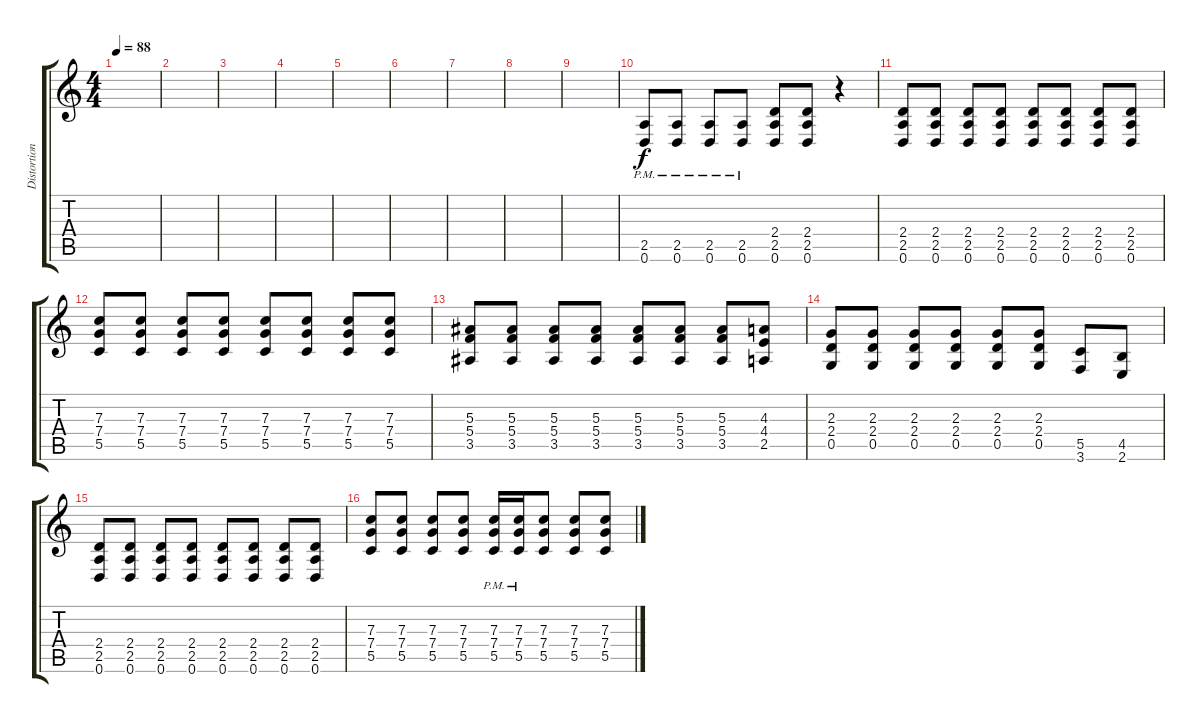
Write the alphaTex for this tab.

\track ("Distortion Guitar" "Distortion") {instrument distortionguitar}
\staff {score tabs}
\tuning (D4 A3 F3 C3 G2 D2) {hide}
\ts (4 4)
\tempo 88
\clef g2
\ks c
|
|
|
|
|
|
|
|
|
(2.5{pm} 0.6{pm}).8 (2.5{pm} 0.6{pm}).8 (2.5{pm} 0.6{pm}).8 (2.5{pm} 0.6{pm}).8 (2.4 2.5 0.6).8 (2.4 2.5 0.6).8 r.4 |
(2.4 2.5 0.6).8 (2.4 2.5 0.6).8 (2.4 2.5 0.6).8 (2.4 2.5 0.6).8 (2.4 2.5 0.6).8 (2.4 2.5 0.6).8 (2.4 2.5 0.6).8 (2.4 2.5 0.6).8 |
(7.3 7.4 5.5).8 (7.3 7.4 5.5).8 (7.3 7.4 5.5).8 (7.3 7.4 5.5).8 (7.3 7.4 5.5).8 (7.3 7.4 5.5).8 (7.3 7.4 5.5).8 (7.3 7.4 5.5).8 |
(5.3 5.4 3.5).8 (5.3 5.4 3.5).8 (5.3 5.4 3.5).8 (5.3 5.4 3.5).8 (5.3 5.4 3.5).8 (5.3 5.4 3.5).8 (5.3 5.4 3.5).8 (4.3 4.4 2.5).8 |
(2.3 2.4 0.5).8 (2.3 2.4 0.5).8 (2.3 2.4 0.5).8 (2.3 2.4 0.5).8 (2.3 2.4 0.5).8 (2.3 2.4 0.5).8 (5.5 3.6).8 (4.5 2.6).8 |
(2.4 2.5 0.6).8 (2.4 2.5 0.6).8 (2.4 2.5 0.6).8 (2.4 2.5 0.6).8 (2.4 2.5 0.6).8 (2.4 2.5 0.6).8 (2.4 2.5 0.6).8 (2.4 2.5 0.6).8 |
(7.3 7.4 5.5).8 (7.3 7.4 5.5).8 (7.3 7.4 5.5).8 (7.3 7.4 5.5).8 (7.3{pm} 7.4{pm} 5.5{pm}).16 (7.3{pm} 7.4{pm} 5.5{pm}).16 (7.3 7.4 5.5).8 (7.3 7.4 5.5).8 (7.3 7.4 5.5).8
